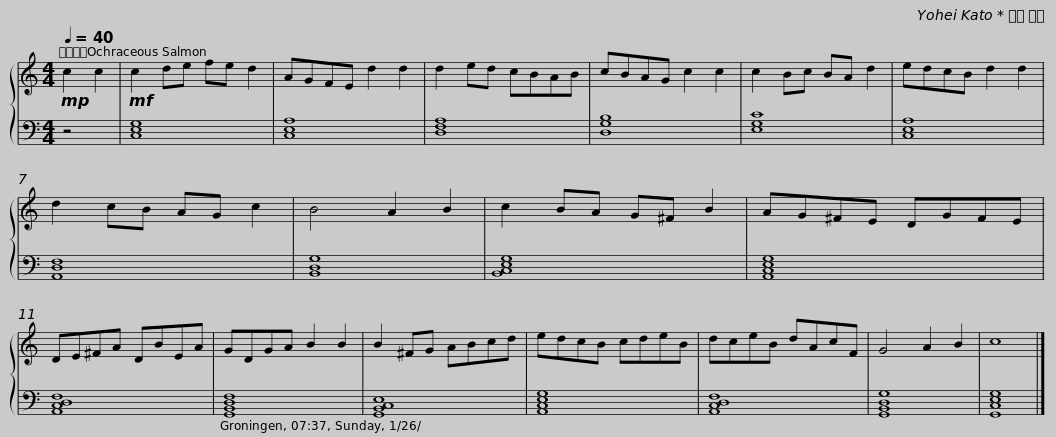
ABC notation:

X:1
%%score { 1 | 2 }
L:1/8
Q:1/4=40
M:4/4
I:linebreak $
K:C
V:1 treble
V:2 bass
V:1
!mp! c2 c2 |!mf! c2 de fe d2 | AGFE d2 d2 | d2 ed cBAB | cBAG c2 c2 | %5
 c2 Bc BA d2 |$ edcB d2 d2 | d2 cB AG c2 | B4 A2 B2 | c2 BA G^F B2 | %10
 AG^FE DGFE | DE^FA DBEA |$ GDGA B2 B2 | B2 ^FG ABcd | edcB cdeB | %15
 dceB dAcF | G4 A2 B2 | c8 |] %18
V:2
 z4 | [C,E,G,]8 | [C,E,A,]8 | [D,F,A,]8 | [D,G,B,]8 | %5
 [E,G,C]8 |$ [C,E,A,]8 | [A,,D,F,]8 | [B,,D,G,]8 | [B,,C,E,G,]8 | %10
 [A,,C,E,G,]8 | [A,,C,D,F,]8 |$ [G,,B,,D,F,]8 | [G,,B,,C,E,]8 | [A,,C,E,G,]8 | %15
 [A,,C,D,F,]8 | [G,,B,,D,G,]8 | [G,,C,E,G,]8 |] %18
